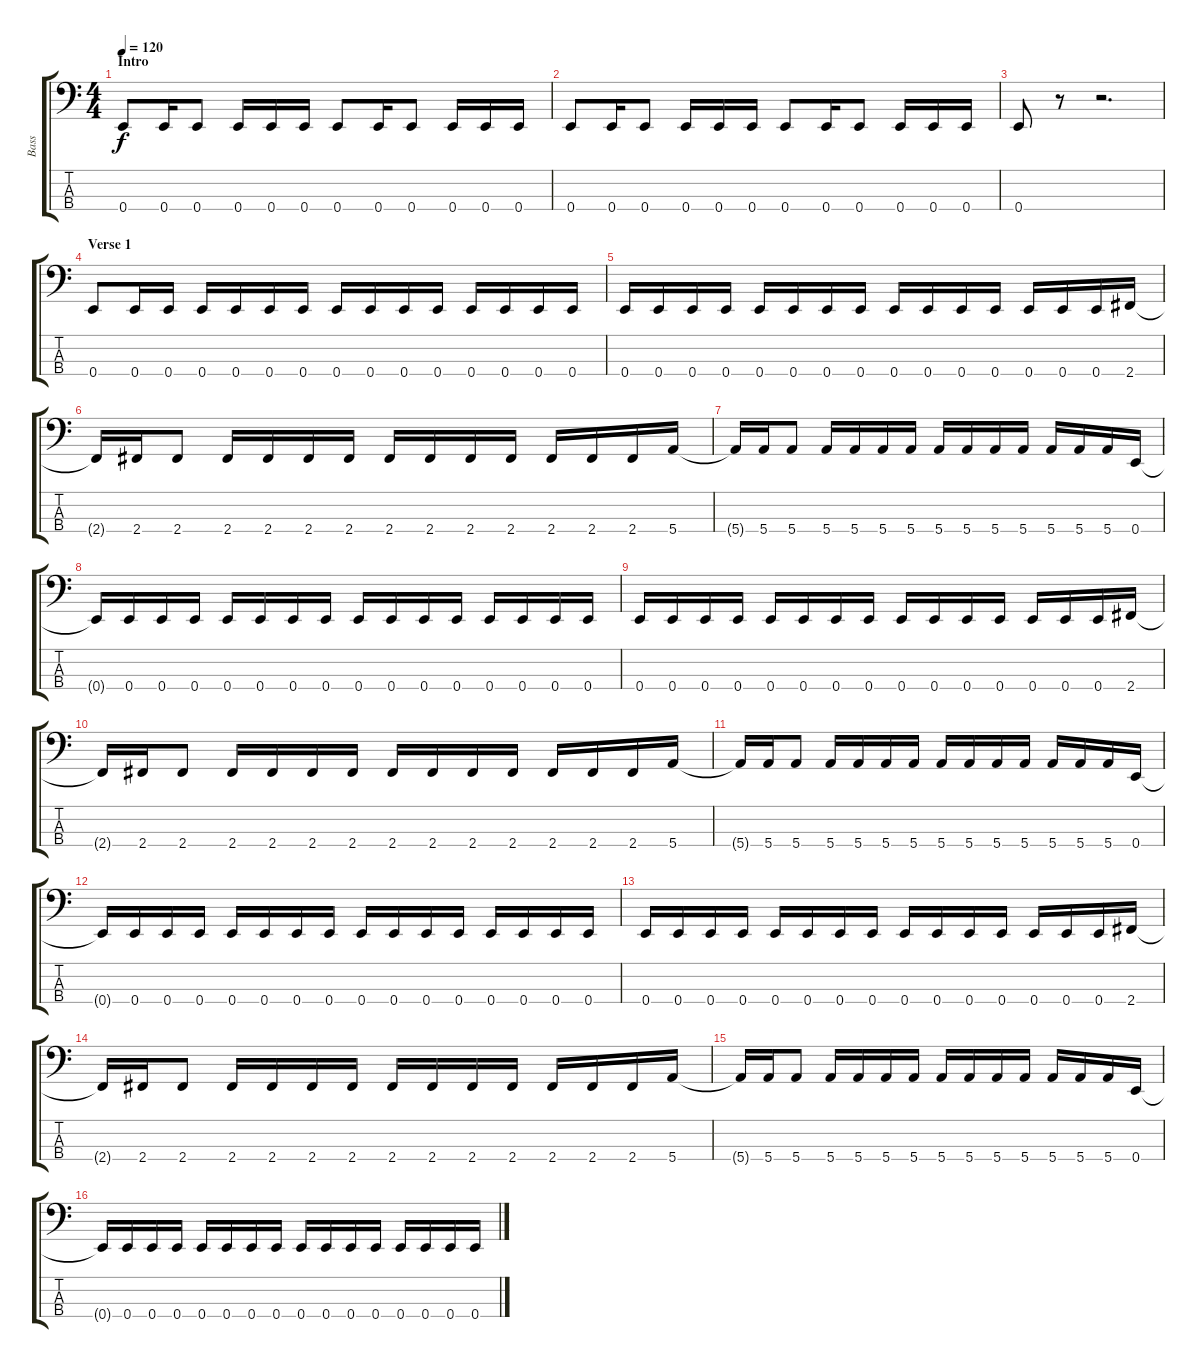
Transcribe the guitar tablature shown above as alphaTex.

\track ("Bass" "Bass") {instrument electricbasspick}
\staff {score tabs}
\tuning (G2 D2 A1 E1) {hide}
\ts (4 4)
\section ("" "Intro")
\tempo 120
\clef f4
\ks c
0.4.8{dy f instrument electricbasspick} 0.4.16 0.4.8 0.4.16 0.4.16 0.4.16 0.4.8 0.4.16 0.4.8 0.4.16 0.4.16 0.4.16 |
0.4.8 0.4.16 0.4.8 0.4.16 0.4.16 0.4.16 0.4.8 0.4.16 0.4.8 0.4.16 0.4.16 0.4.16 |
0.4.8 r.8 r.2{d} |
\section ("" "Verse 1")
0.4.8 0.4.16 0.4.16 0.4.16 0.4.16 0.4.16 0.4.16 0.4.16 0.4.16 0.4.16 0.4.16 0.4.16 0.4.16 0.4.16 0.4.16 |
0.4.16 0.4.16 0.4.16 0.4.16 0.4.16 0.4.16 0.4.16 0.4.16 0.4.16 0.4.16 0.4.16 0.4.16 0.4.16 0.4.16 0.4.16 2.4.16 |
2.4{t}.16 2.4.16 2.4.8 2.4.16 2.4.16 2.4.16 2.4.16 2.4.16 2.4.16 2.4.16 2.4.16 2.4.16 2.4.16 2.4.16 5.4.16 |
5.4{t}.16 5.4.16 5.4.8 5.4.16 5.4.16 5.4.16 5.4.16 5.4.16 5.4.16 5.4.16 5.4.16 5.4.16 5.4.16 5.4.16 0.4.16 |
0.4{t}.16 0.4.16 0.4.16 0.4.16 0.4.16 0.4.16 0.4.16 0.4.16 0.4.16 0.4.16 0.4.16 0.4.16 0.4.16 0.4.16 0.4.16 0.4.16 |
0.4.16 0.4.16 0.4.16 0.4.16 0.4.16 0.4.16 0.4.16 0.4.16 0.4.16 0.4.16 0.4.16 0.4.16 0.4.16 0.4.16 0.4.16 2.4.16 |
2.4{t}.16 2.4.16 2.4.8 2.4.16 2.4.16 2.4.16 2.4.16 2.4.16 2.4.16 2.4.16 2.4.16 2.4.16 2.4.16 2.4.16 5.4.16 |
5.4{t}.16 5.4.16 5.4.8 5.4.16 5.4.16 5.4.16 5.4.16 5.4.16 5.4.16 5.4.16 5.4.16 5.4.16 5.4.16 5.4.16 0.4.16 |
0.4{t}.16 0.4.16 0.4.16 0.4.16 0.4.16 0.4.16 0.4.16 0.4.16 0.4.16 0.4.16 0.4.16 0.4.16 0.4.16 0.4.16 0.4.16 0.4.16 |
0.4.16 0.4.16 0.4.16 0.4.16 0.4.16 0.4.16 0.4.16 0.4.16 0.4.16 0.4.16 0.4.16 0.4.16 0.4.16 0.4.16 0.4.16 2.4.16 |
2.4{t}.16 2.4.16 2.4.8 2.4.16 2.4.16 2.4.16 2.4.16 2.4.16 2.4.16 2.4.16 2.4.16 2.4.16 2.4.16 2.4.16 5.4.16 |
5.4{t}.16 5.4.16 5.4.8 5.4.16 5.4.16 5.4.16 5.4.16 5.4.16 5.4.16 5.4.16 5.4.16 5.4.16 5.4.16 5.4.16 0.4.16 |
0.4{t}.16 0.4.16 0.4.16 0.4.16 0.4.16 0.4.16 0.4.16 0.4.16 0.4.16 0.4.16 0.4.16 0.4.16 0.4.16 0.4.16 0.4.16 0.4.16
